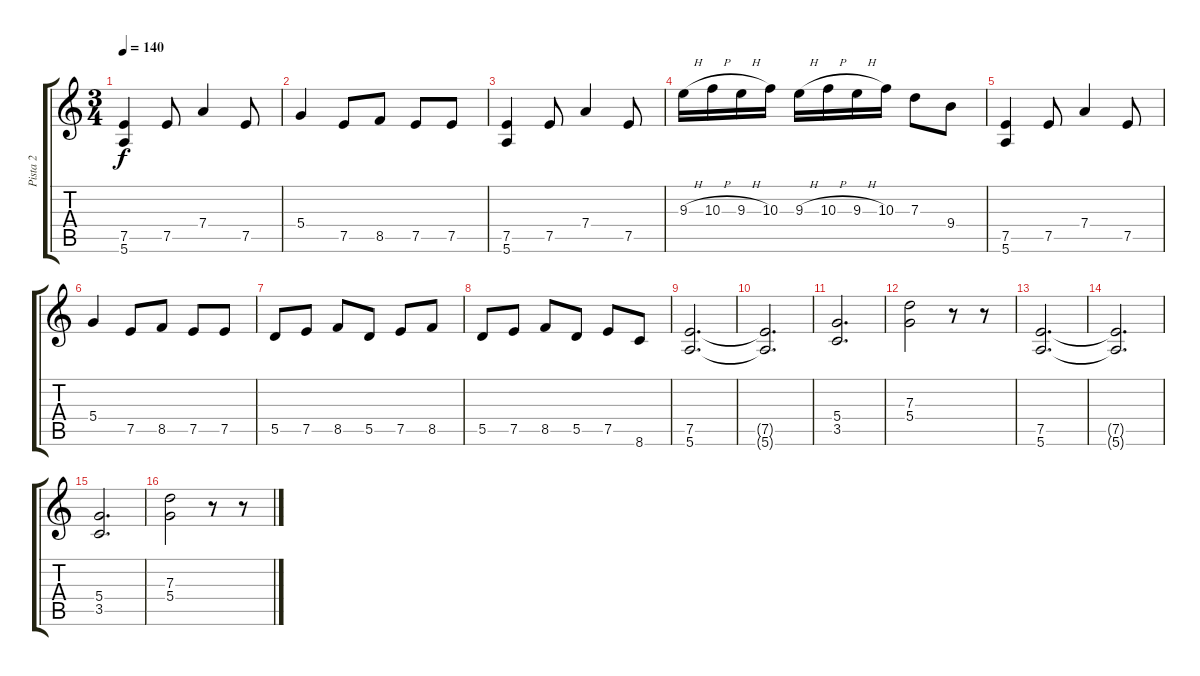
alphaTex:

\track ("Pista 2" "Pista 2") {instrument distortionguitar}
\staff {score tabs}
\tuning (E4 B3 G3 D3 A2 E2) {hide}
\ts (3 4)
\tempo 140
\clef g2
\ks c
(7.5 5.6).4{dy f} 7.5.8 7.4.4 7.5.8 |
5.4.4 7.5.8 8.5.8 7.5.8 7.5.8 |
(7.5 5.6).4 7.5.8 7.4.4 7.5.8 |
9.3{h}.16 10.3{h}.16 9.3{h}.16 10.3.16 9.3{h}.16 10.3{h}.16 9.3{h}.16 10.3.16 7.3.8 9.4.8 |
(7.5 5.6).4 7.5.8 7.4.4 7.5.8 |
5.4.4 7.5.8 8.5.8 7.5.8 7.5.8 |
5.5.8 7.5.8 8.5.8 5.5.8 7.5.8 8.5.8 |
5.5.8 7.5.8 8.5.8 5.5.8 7.5.8 8.6.8 |
(7.5 5.6).2{d} |
(7.5{t} 5.6{t}).2{d} |
(5.4 3.5).2{d} |
(7.3 5.4).2 r.8 r.8 |
(7.5 5.6).2{d} |
(7.5{t} 5.6{t}).2{d} |
(5.4 3.5).2{d} |
(7.3 5.4).2 r.8 r.8
